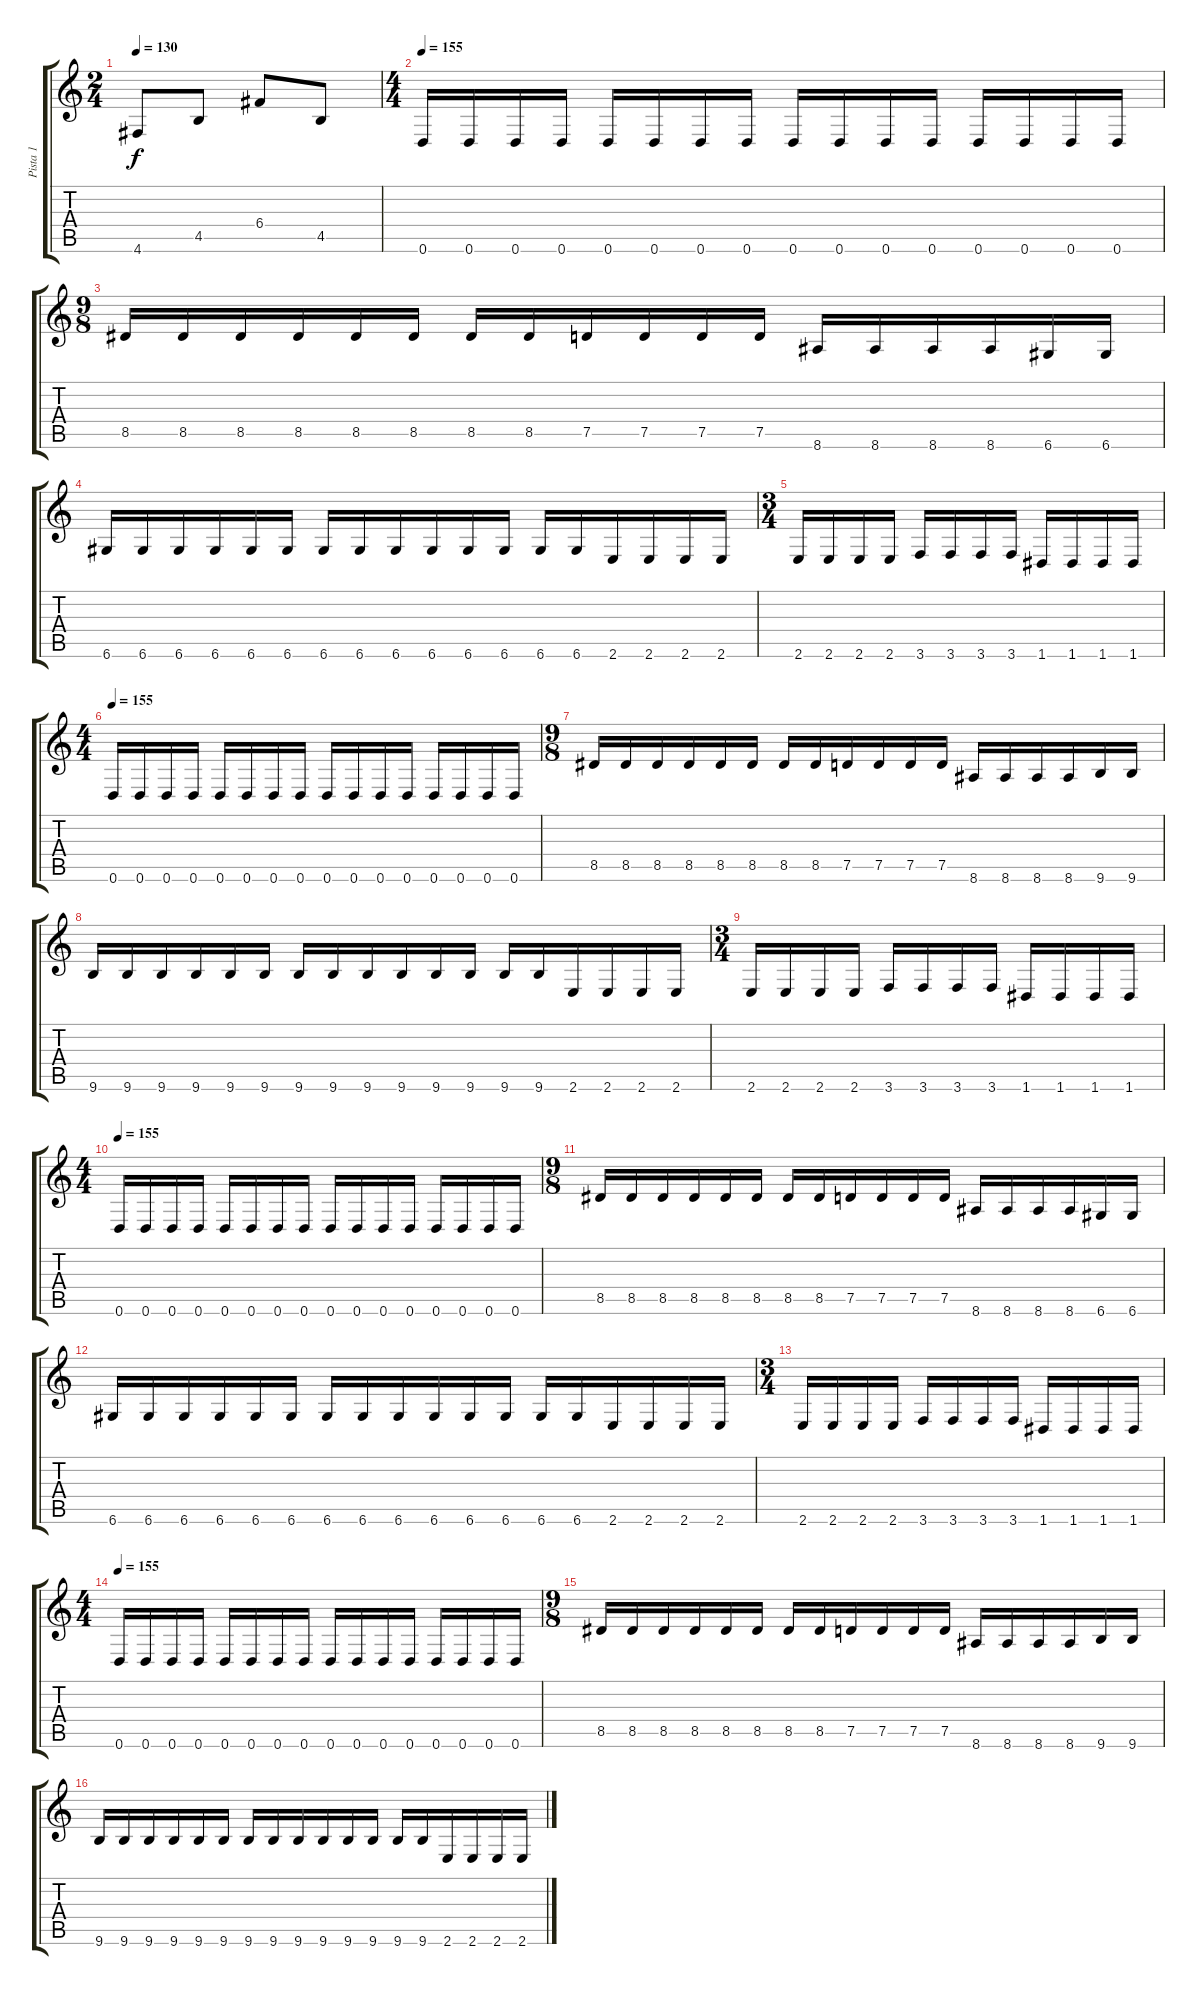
\track ("Pista 1" "Pista 1") {instrument distortionguitar}
\staff {score tabs}
\tuning (D4 A3 F3 C3 G2 D2) {hide}
\ts (2 4)
\tempo 130
\clef g2
\ks c
4.6.8{dy f} 4.5.8 6.4.8 4.5.8 |
\ts (4 4)
\tempo 155
0.6.16 0.6.16 0.6.16 0.6.16 0.6.16 0.6.16 0.6.16 0.6.16 0.6.16 0.6.16 0.6.16 0.6.16 0.6.16 0.6.16 0.6.16 0.6.16 |
\ts (9 8)
8.5.16 8.5.16 8.5.16 8.5.16 8.5.16 8.5.16 8.5.16 8.5.16 7.5.16 7.5.16 7.5.16 7.5.16 8.6.16 8.6.16 8.6.16 8.6.16 6.6.16 6.6.16 |
6.6.16 6.6.16 6.6.16 6.6.16 6.6.16 6.6.16 6.6.16 6.6.16 6.6.16 6.6.16 6.6.16 6.6.16 6.6.16 6.6.16 2.6.16 2.6.16 2.6.16 2.6.16 |
\ts (3 4)
2.6.16 2.6.16 2.6.16 2.6.16 3.6.16 3.6.16 3.6.16 3.6.16 1.6.16 1.6.16 1.6.16 1.6.16 |
\ts (4 4)
\tempo 155
0.6.16 0.6.16 0.6.16 0.6.16 0.6.16 0.6.16 0.6.16 0.6.16 0.6.16 0.6.16 0.6.16 0.6.16 0.6.16 0.6.16 0.6.16 0.6.16 |
\ts (9 8)
8.5.16 8.5.16 8.5.16 8.5.16 8.5.16 8.5.16 8.5.16 8.5.16 7.5.16 7.5.16 7.5.16 7.5.16 8.6.16 8.6.16 8.6.16 8.6.16 9.6.16 9.6.16 |
9.6.16 9.6.16 9.6.16 9.6.16 9.6.16 9.6.16 9.6.16 9.6.16 9.6.16 9.6.16 9.6.16 9.6.16 9.6.16 9.6.16 2.6.16 2.6.16 2.6.16 2.6.16 |
\ts (3 4)
2.6.16 2.6.16 2.6.16 2.6.16 3.6.16 3.6.16 3.6.16 3.6.16 1.6.16 1.6.16 1.6.16 1.6.16 |
\ts (4 4)
\tempo 155
0.6.16 0.6.16 0.6.16 0.6.16 0.6.16 0.6.16 0.6.16 0.6.16 0.6.16 0.6.16 0.6.16 0.6.16 0.6.16 0.6.16 0.6.16 0.6.16 |
\ts (9 8)
8.5.16 8.5.16 8.5.16 8.5.16 8.5.16 8.5.16 8.5.16 8.5.16 7.5.16 7.5.16 7.5.16 7.5.16 8.6.16 8.6.16 8.6.16 8.6.16 6.6.16 6.6.16 |
6.6.16 6.6.16 6.6.16 6.6.16 6.6.16 6.6.16 6.6.16 6.6.16 6.6.16 6.6.16 6.6.16 6.6.16 6.6.16 6.6.16 2.6.16 2.6.16 2.6.16 2.6.16 |
\ts (3 4)
2.6.16 2.6.16 2.6.16 2.6.16 3.6.16 3.6.16 3.6.16 3.6.16 1.6.16 1.6.16 1.6.16 1.6.16 |
\ts (4 4)
\tempo 155
0.6.16 0.6.16 0.6.16 0.6.16 0.6.16 0.6.16 0.6.16 0.6.16 0.6.16 0.6.16 0.6.16 0.6.16 0.6.16 0.6.16 0.6.16 0.6.16 |
\ts (9 8)
8.5.16 8.5.16 8.5.16 8.5.16 8.5.16 8.5.16 8.5.16 8.5.16 7.5.16 7.5.16 7.5.16 7.5.16 8.6.16 8.6.16 8.6.16 8.6.16 9.6.16 9.6.16 |
9.6.16 9.6.16 9.6.16 9.6.16 9.6.16 9.6.16 9.6.16 9.6.16 9.6.16 9.6.16 9.6.16 9.6.16 9.6.16 9.6.16 2.6.16 2.6.16 2.6.16 2.6.16
